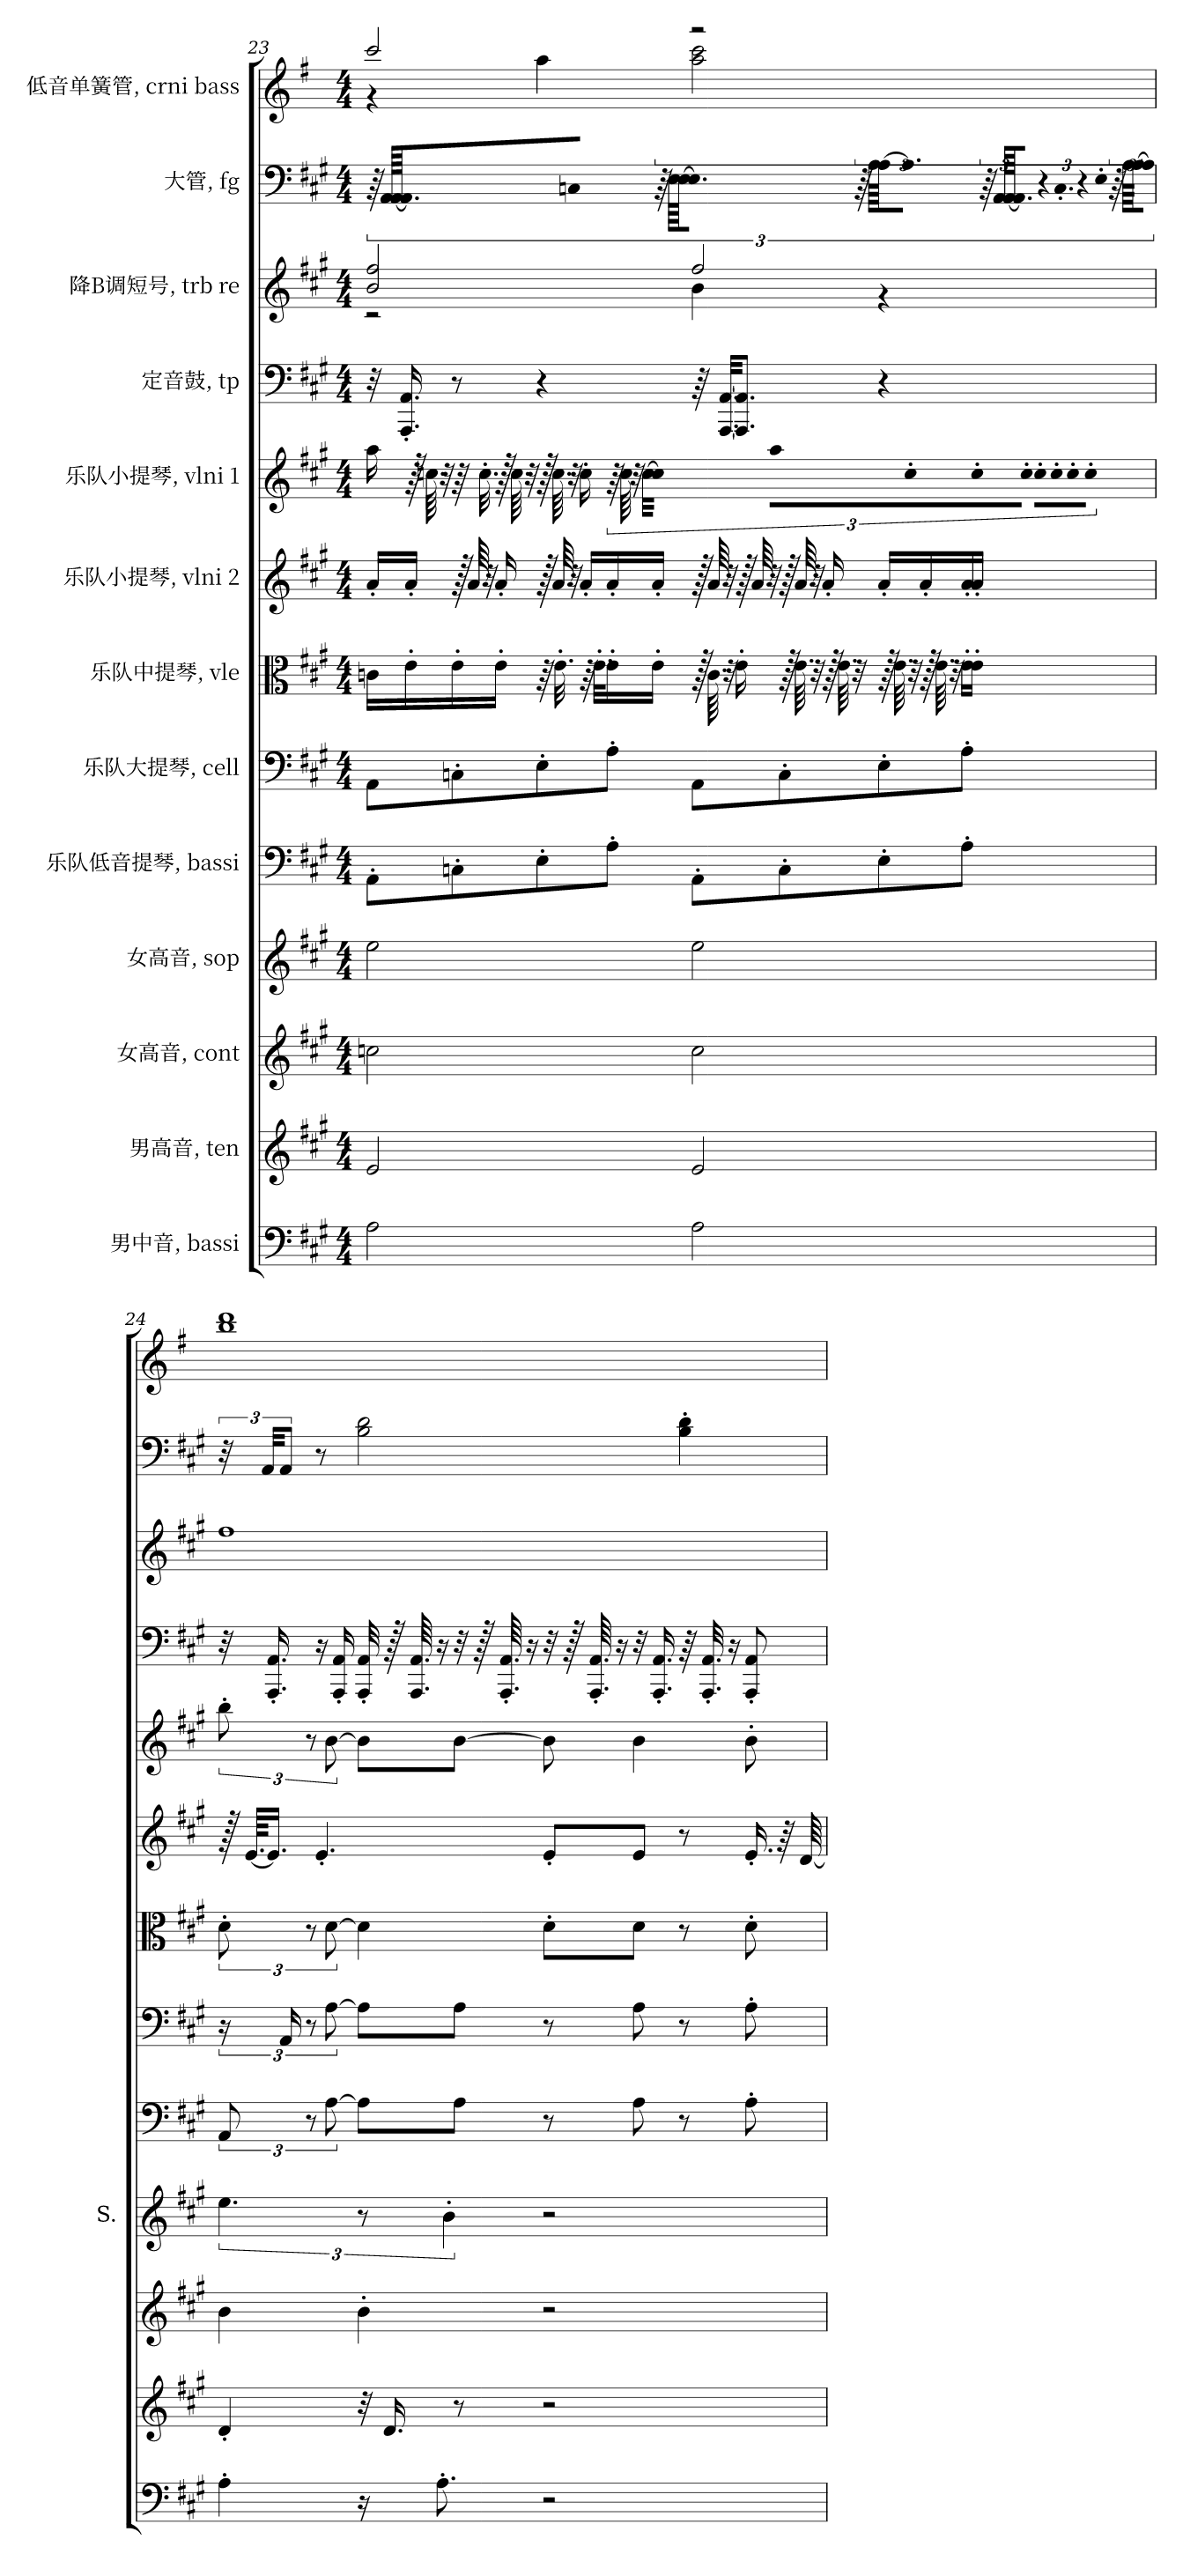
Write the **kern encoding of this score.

**kern	**kern	**kern	**kern	**kern	**kern	**kern	**kern	**kern	**kern	**kern	**kern	**kern
*part13	*part12	*part11	*part10	*part9	*part8	*part7	*part6	*part5	*part4	*part3	*part2	*part1
*staff13	*staff12	*staff11	*staff10	*staff9	*staff8	*staff7	*staff6	*staff5	*staff4	*staff3	*staff2	*staff1
*I"男中音, bassi	*I"男高音, ten	*I"女高音, cont	*I"女高音, sop	*I"乐队低音提琴, bassi	*I"乐队大提琴, cell	*I"乐队中提琴, vle	*I"乐队小提琴, vlni 2	*I"乐队小提琴, vlni 1	*I"定音鼓, tp	*I"降B调短号, trb re	*I"大管, fg	*I"低音单簧管, crni bass
*	*	*	*I'S.	*	*	*	*	*	*	*	*	*
!!LO:PB:g=z
*clefF4	*clefG2	*clefG2	*clefG2	*clefF4	*clefF4	*clefC3	*clefG2	*clefG2	*clefF4	*clefG2	*clefF4	*clefG2
*	*	*	*	*ITrd7c12	*	*	*	*	*	*ITrd1c2	*	*ITrd8c14
*k[f#c#g#]	*k[f#c#g#]	*k[f#c#g#]	*k[f#c#g#]	*k[f#c#g#]	*k[f#c#g#]	*k[f#c#g#]	*k[f#c#g#]	*k[f#c#g#]	*k[f#c#g#]	*k[f#]	*k[f#c#g#]	*k[f#]
*M4/4	*M4/4	*M4/4	*M4/4	*M4/4	*M4/4	*M4/4	*M4/4	*M4/4	*M4/4	*M4/4	*M4/4	*M4/4
=23	=23	=23	=23	=23	=23	=23	=23	=23	=23	=23	=23	=23
*	*	*	*	*	*	*	*	*	*	*^	*	*^
2A\	2e/	2ccn\	2ee\	8AAA'\L	8AA\L	16cn\LL	16a'/LL	16aa\	32r	2a/ 2ee/	2r	96r	2cc/	4r
.	.	.	.	.	.	.	.	.	.	.	.	96AA/LLLL	.	.
.	.	.	.	.	.	.	.	.	.	.	.	[96AA/JJ	.	.
.	.	.	.	.	.	.	.	.	16.AAA/' 16.AA/'	.	.	16.AA/J]	.	.
.	.	.	.	.	.	16e'\	16a'/JJ	128r	.	.	.	.	.	.
.	.	.	.	.	.	.	.	64.ccn\	.	.	.	.	.	.
.	.	.	.	.	.	.	.	32r	.	.	.	.	.	.
.	.	.	.	8CCn'\	8Cn'\	16e'\	128r	64r	8r	.	.	8Cn/J	.	.
.	.	.	.	.	.	.	64.a/	.	.	.	.	.	.	.
.	.	.	.	.	.	.	.	32.cc'\	.	.	.	.	.	.
.	.	.	.	.	.	.	32r	.	.	.	.	.	.	.
.	.	.	.	.	.	16e'\JJ	16a'/	128r	.	.	.	.	.	.
.	.	.	.	.	.	.	.	64.cc\	.	.	.	.	.	.
.	.	.	.	.	.	.	.	32r	.	.	.	.	.	.
.	.	.	.	8EE'\	8E'\	64r	128r	128r	4r	.	.	96r	.	4a\
.	.	.	.	.	.	.	64.a/	64.cc\	.	.	.	.	.	.
.	.	.	.	.	.	.	.	.	.	.	.	96E\LLLL	.	.
.	.	.	.	.	.	32.e'\	.	.	.	.	.	.	.	.
.	.	.	.	.	.	.	.	.	.	.	.	[96E\JJ	.	.
.	.	.	.	.	.	.	32r	32r	.	.	.	16.E\JJ]	.	.
.	.	.	.	.	.	64r	16a'/LL	16cc'\	.	.	.	.	.	.
.	.	.	.	.	.	32.e'\KLL	.	.	.	.	.	.	.	.
.	.	.	.	8AA'\J	8A'\J	16e'\	16a'/	96r	.	.	.	96r	.	.
.	.	.	.	.	.	.	.	96cc\	.	.	.	96A\LLLL	.	.
.	.	.	.	.	.	.	.	48r	.	.	.	[96A\JJ	.	.
.	.	.	.	.	.	.	.	.	.	.	.	16.A\JJ]	.	.
.	.	.	.	.	.	.	.	[48cc\KLL	.	.	.	.	.	.
.	.	.	.	.	.	16e'\JJ	16a'/JJ	16cc\JJ]	.	.	.	.	.	.
2A\	2e/	2cc\	2ee\	8AAA'\L	8AA\L	128r	128r	16aa\LL	64r	2ee/	4a\	96r	2r	2a\ 2cc\
.	.	.	.	.	.	64.c\	64.a/	.	.	.	.	.	.	.
.	.	.	.	.	.	.	.	.	.	.	.	96AA/LLLL	.	.
.	.	.	.	.	.	.	.	.	[32.AAA/ [32.AA/KKL	.	.	.	.	.
.	.	.	.	.	.	.	.	.	.	.	.	[96AA/JJ	.	.
.	.	.	.	.	.	32r	32r	.	.	.	.	16.AA/JJ]	.	.
.	.	.	.	.	.	16e'\	128r	16cc'\	8.AAA/] 8.AA/]J	.	.	.	.	.
.	.	.	.	.	.	.	64.a/	.	.	.	.	.	.	.
.	.	.	.	.	.	.	32r	.	.	.	.	.	.	.
.	.	.	.	8CC'\	8C'\	128r	128r	16cc'\	.	.	.	64r	.	.
.	.	.	.	.	.	64.e\	64.a/	.	.	.	.	.	.	.
.	.	.	.	.	.	.	.	.	.	.	.	32.C'/	.	.
.	.	.	.	.	.	32r	32r	.	.	.	.	.	.	.
.	.	.	.	.	.	128r	16a'/	16cc'\JJ	.	.	.	16r	.	.
.	.	.	.	.	.	64.e\	.	.	.	.	.	.	.	.
.	.	.	.	.	.	32r	.	.	.	.	.	.	.	.
.	.	.	.	8EE'\	8E'\	128r	16a'/LL	16cc'\LL	4r	.	4r	8E'\	.	.
.	.	.	.	.	.	64.e\	.	.	.	.	.	.	.	.
.	.	.	.	.	.	32r	.	.	.	.	.	.	.	.
.	.	.	.	.	.	128r	16a'/	16cc'\	.	.	.	.	.	.
.	.	.	.	.	.	64.e\	.	.	.	.	.	.	.	.
.	.	.	.	.	.	32r	.	.	.	.	.	.	.	.
.	.	.	.	8AA'\J	8A'\J	16e'\LL	16a'/	16cc'\	.	.	.	96r	.	.
.	.	.	.	.	.	.	.	.	.	.	.	96A\KKLL	.	.
.	.	.	.	.	.	.	.	.	.	.	.	[24A\	.	.
.	.	.	.	.	.	16e'\JJ	16a'/JJ	16cc'\JJ	.	.	.	16A\JJ]	.	.
*	*	*	*	*	*	*	*	*	*	*v	*v	*	*v	*v
!!LO:PB:g=z
=24	=24	=24	=24	=24	=24	=24	=24	=24	=24	=24	=24	=24
4A'\	4d'/	4b\	6.ee\	12AAA/	24r	12d'\	128r	12bb'\	32r	1ee	48r	1b 1dd
.	.	.	.	.	.	.	[64.e/KKLL	.	.	.	.	.
.	.	.	.	.	.	.	.	.	.	.	48AA/KKL	.
.	.	.	.	.	.	.	16.e/JJ]	.	16.AAA/' 16.AA/'	.	.	.
.	.	.	.	.	24AA/	.	.	.	.	.	12AA/J	.
.	.	.	.	12r	12r	12r	.	12r	.	.	.	.
.	.	.	.	.	.	.	4.e'/	.	16r	.	8r	.
.	.	.	.	[12AA\	[12A\	[12d\	.	[12b\	.	.	.	.
.	.	.	.	.	.	.	.	.	16AAA/' 16AA/'	.	.	.
16r	32r	4b'\	12r	8AA\L]	8A\L]	4d\]	.	8b\L]	32AAA/' 32AA/'	.	2B\ 2d\	.
.	16.d/	.	.	.	.	.	.	.	128r	.	.	.
.	.	.	.	.	.	.	.	.	64.AAA/ 64.AA/	.	.	.
8.A'\	.	.	.	.	.	.	.	.	16r	.	.	.
.	.	.	6b'\	.	.	.	.	.	.	.	.	.
.	8r	.	.	8AA\J	8A\J	.	.	[8b\J	32r	.	.	.
.	.	.	.	.	.	.	.	.	128r	.	.	.
.	.	.	.	.	.	.	.	.	64.AAA/' 64.AA/'	.	.	.
.	.	.	.	.	.	.	.	.	16r	.	.	.
2r	2r	2r	2r	8r	8r	8d'\L	8e'/L	8b\]	32r	.	.	.
.	.	.	.	.	.	.	.	.	128r	.	.	.
.	.	.	.	.	.	.	.	.	64.AAA/' 64.AA/'	.	.	.
.	.	.	.	.	.	.	.	.	16r	.	.	.
.	.	.	.	8AA\	8A\	8d\J	8e/J	4b\	32r	.	.	.
.	.	.	.	.	.	.	.	.	16.AAA/' 16.AA/'	.	.	.
.	.	.	.	8r	8r	8r	8r	.	64r	.	4B\' 4d\'	.
.	.	.	.	.	.	.	.	.	32.AAA/' 32.AA/'	.	.	.
.	.	.	.	.	.	.	.	.	16r	.	.	.
.	.	.	.	8AA'\	8A'\	8d'\	16.e'/	8b'\	8AAA/' 8AA/'	.	.	.
.	.	.	.	.	.	.	64r	.	.	.	.	.
.	.	.	.	.	.	.	[64d/	.	.	.	.	.
=	=	=	=	=	=	=	=	=	=	=	=	=
*-	*-	*-	*-	*-	*-	*-	*-	*-	*-	*-	*-	*-
